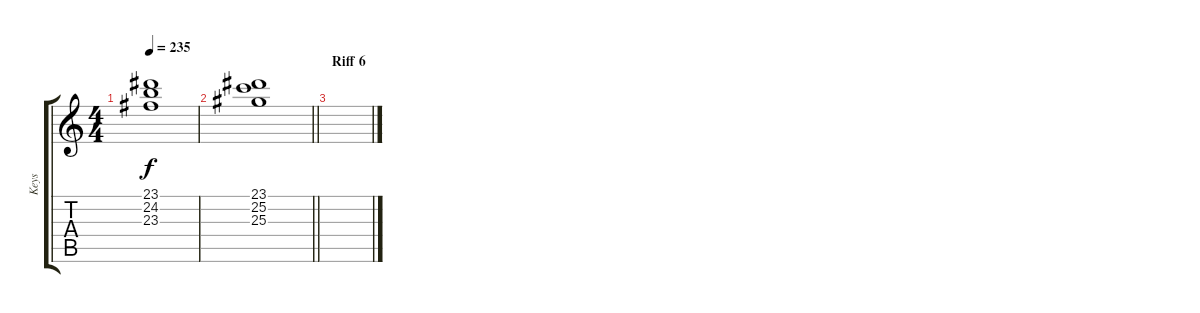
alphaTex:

\track ("Keys" "Keys") {instrument drawbarorgan}
\staff {score tabs}
\tuning (E4 B3 G3 D3 A2 E2) {hide}
\ts (4 4)
\tempo 235
\clef g2
\ks aminor
(23.1 24.2 23.3).1{dy f} |
\barLineRight lightlight
(23.1 25.2 25.3).1 |
\section ("" "Riff 6")
